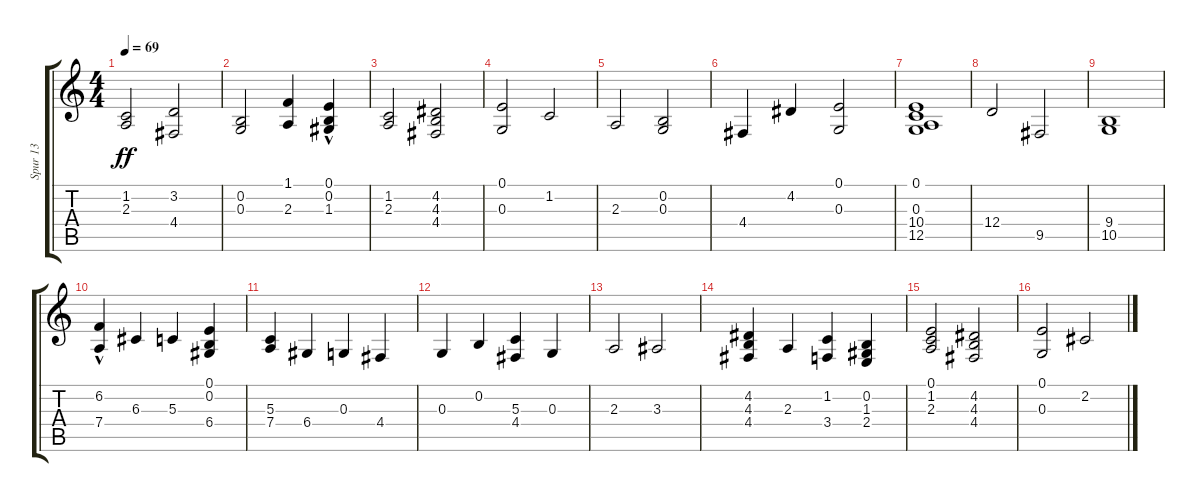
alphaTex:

\track ("Spur 13" "Spur 13") {instrument synthstrings2}
\staff {score tabs}
\tuning (E4 B3 G3 D3 A2 E2) {hide}
\ts (4 4)
\tempo 69
\clef g2
\ks c
(1.2 2.3).2{dy ff} (3.2 4.4).2 |
(0.2 0.3).2 (1.1 2.3).4 (0.1{hac} 0.2 1.3).4 |
(1.2 2.3).2 (4.2 4.3 4.4).2 |
(0.1 0.3).2 1.2.2 |
2.3.2 (0.2 0.3).2 |
4.4.4 4.2.4 (0.1 0.3).2 |
(0.1 0.3 10.4 12.5).1 |
12.4.2 9.5.2 |
(9.4 10.5).1 |
(6.2{hac} 7.4{hac}).4 6.3.4 5.3.4 (0.1 0.2 6.4).4 |
(5.3 7.4).4 6.4.4 0.3.4 4.4.4 |
0.3.4 0.2.4 (5.3 4.4).4 0.3.4 |
2.3.2 3.3.2 |
(4.2 4.3 4.4).4 2.3.4 (1.2 3.4).4 (0.2 1.3 2.4).4 |
(0.1 1.2 2.3).2 (4.2 4.3 4.4).2 |
(0.1 0.3).2 2.2.2
